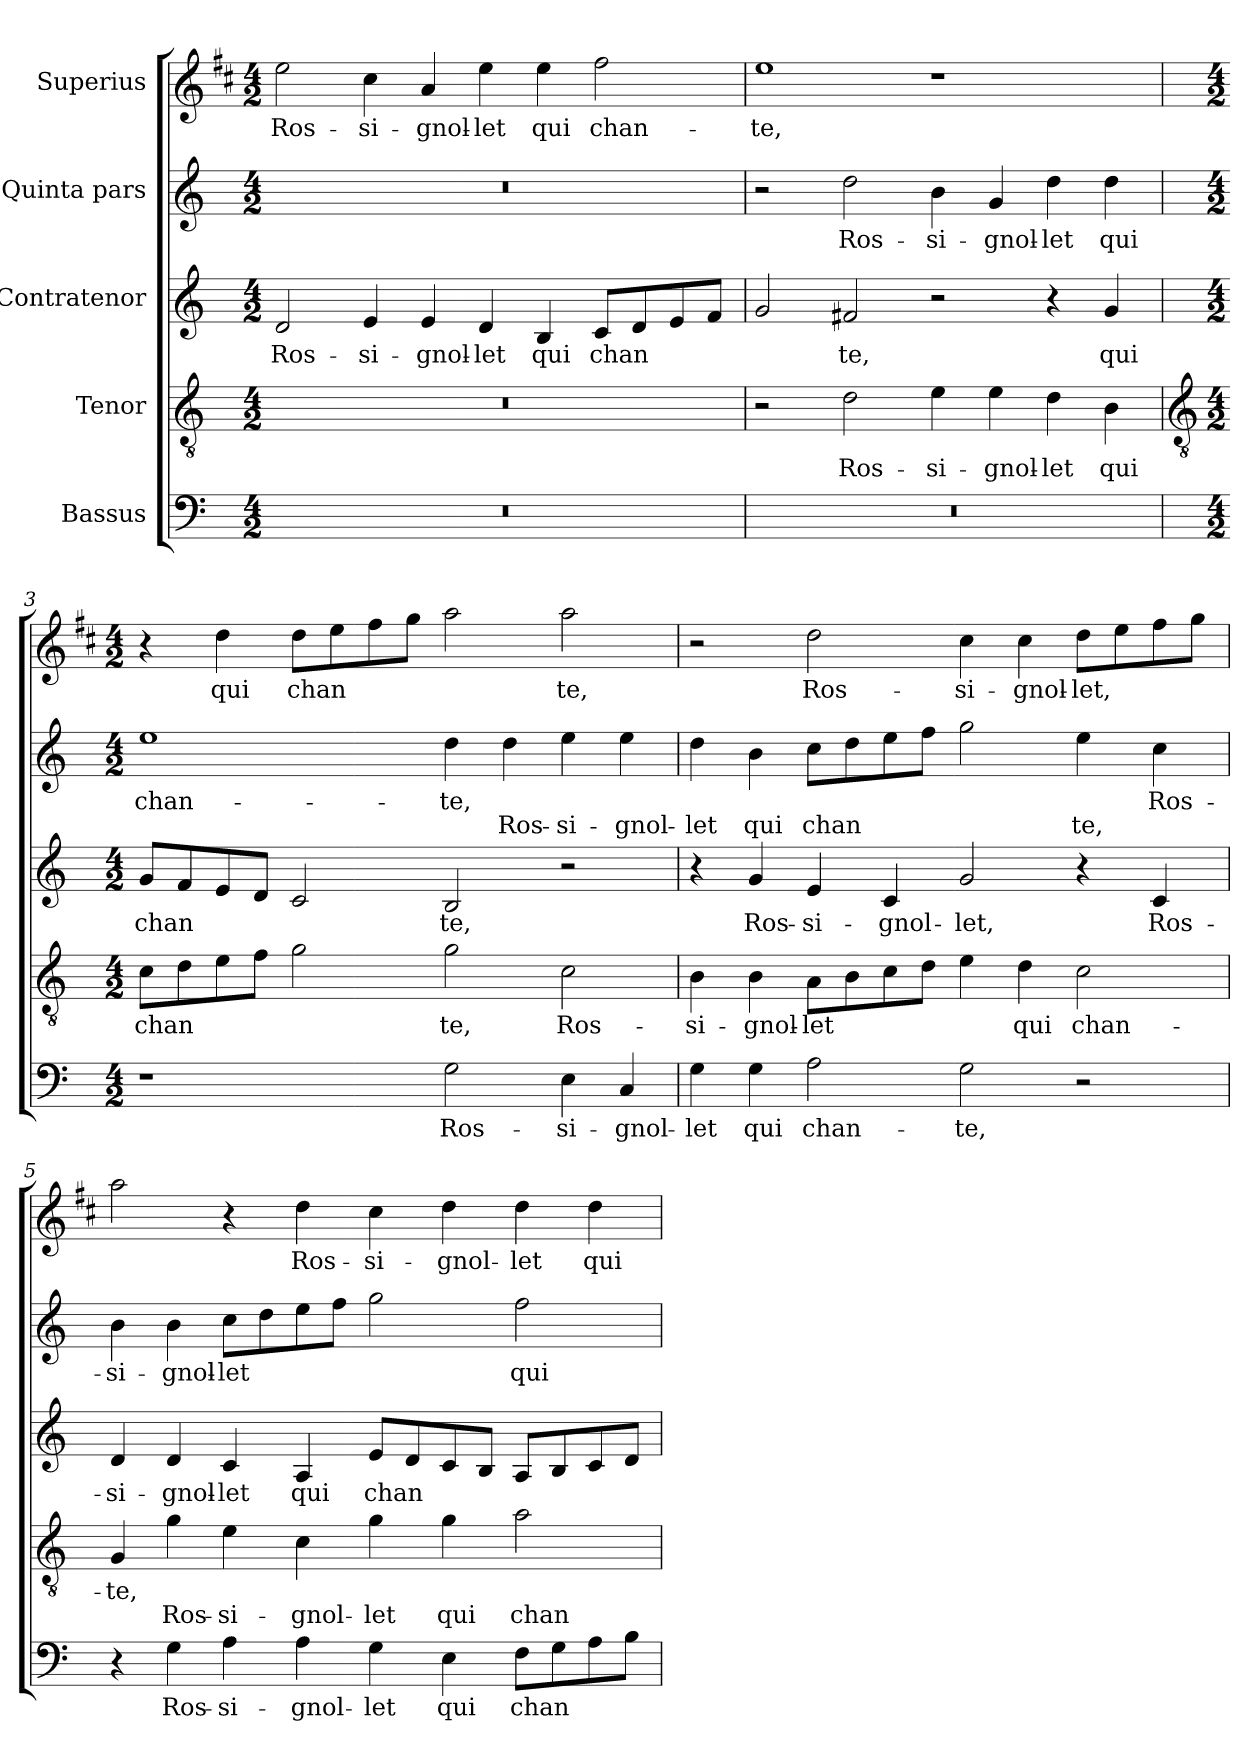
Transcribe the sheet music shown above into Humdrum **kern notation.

**kern	**text	**kern	**text	**text	**kern	**text	**kern	**text	**text	**kern	**text
*part5	*part5	*part4	*part4	*part4	*part3	*part3	*part2	*part2	*part2	*part1	*part1
*staff5	*staff5	*staff4	*staff4	*staff4	*staff3	*staff3	*staff2	*staff2	*staff2	*staff1	*staff1
*I"Bassus	*	*I"Tenor	*	*	*I"Contratenor	*	*I"Quinta pars	*	*	*I"Superius	*
*clefF4	*	*clefGv2	*	*	*clefG2	*	*clefG2	*	*	*clefG2	*
*	*	*	*	*	*	*	*	*	*	*ITrd1c2	*
*k[]	*	*k[]	*	*	*k[]	*	*k[]	*	*	*k[]	*
*C:	*	*C:	*	*	*C:	*	*C:	*	*	*C:	*
*M4/2	*	*M4/2	*	*	*M4/2	*	*M4/2	*	*	*M4/2	*
=1	=1	=1	=1	=1	=1	=1	=1	=1	=1	=1	=1
!	!	!	!	!	!	!LO:LY:b	!	!	!	!	!LO:LY:b
0r	.	0r	.	.	2d	Ros-	0r	.	.	2dd	Ros-
!	!	!	!	!	!	!LO:LY:b	!	!	!	!	!LO:LY:b
.	.	.	.	.	4e	-si-	.	.	.	4b	-si-
!	!	!	!	!	!	!LO:LY:b	!	!	!	!	!LO:LY:b
.	.	.	.	.	4e	-gnol-	.	.	.	4g	-gnol-
!	!	!	!	!	!	!LO:LY:b	!	!	!	!	!LO:LY:b
.	.	.	.	.	4d	-let	.	.	.	4dd	-let
!	!	!	!	!	!	!LO:LY:b	!	!	!	!	!LO:LY:b
.	.	.	.	.	4B	qui	.	.	.	4dd	qui
!	!	!	!	!	!	!LO:LY:b	!	!	!	!	!LO:LY:b
.	.	.	.	.	8cL	chan	.	.	.	2ee	chan-
.	.	.	.	.	8d	.	.	.	.	.	.
.	.	.	.	.	8e	.	.	.	.	.	.
.	.	.	.	.	8fJ	.	.	.	.	.	.
=2	=2	=2	=2	=2	=2	=2	=2	=2	=2	=2	=2
!	!	!	!	!	!	!	!	!	!	!	!LO:LY:b
0r	.	2r	.	.	2g	.	2r	.	.	1dd	-te,
!	!	!	!LO:LY:b	!	!	!LO:LY:b	!	!LO:LY:b	!	!	!
.	.	2d	Ros-	.	2f#X	te,	2dd	Ros-	.	.	.
!	!	!	!LO:LY:b	!	!	!	!	!LO:LY:b	!	!	!
.	.	4e	-si-	.	2r	.	4b	-si-	.	1r	.
!	!	!	!LO:LY:b	!	!	!	!	!LO:LY:b	!	!	!
.	.	4e	-gnol-	.	.	.	4g	-gnol-	.	.	.
!	!	!	!LO:LY:b	!	!	!	!	!LO:LY:b	!	!	!
.	.	4d	-let	.	4r	.	4dd	-let	.	.	.
!	!	!	!LO:LY:b	!	!	!LO:LY:b	!	!LO:LY:b	!	!	!
.	.	4B	qui	.	4g	qui	4dd	qui	.	.	.
!!LO:LB:g=z
=3	=3	=3	=3	=3	=3	=3	=3	=3	=3	=3	=3
*	*	*clefGv2	*	*	*	*	*	*	*	*	*
*M4/2	*	*M4/2	*	*	*M4/2	*	*M4/2	*	*	*M4/2	*
!	!	!	!LO:LY:b	!	!	!LO:LY:b	!	!LO:LY:b	!	!	!
1r	.	8cL	chan	.	8gL	chan	1ee	chan-	.	4r	.
.	.	8d	.	.	8f	.	.	.	.	.	.
!	!	!	!	!	!	!	!	!	!	!	!LO:LY:b
.	.	8e	.	.	8e	.	.	.	.	4cc	qui
.	.	8fJ	.	.	8dJ	.	.	.	.	.	.
!	!	!	!	!	!	!	!	!	!	!	!LO:LY:b
.	.	2g	.	.	2c	.	.	.	.	8ccL	chan
.	.	.	.	.	.	.	.	.	.	8dd	.
.	.	.	.	.	.	.	.	.	.	8ee	.
.	.	.	.	.	.	.	.	.	.	8ffJ	.
!	!LO:LY:b	!	!LO:LY:b	!	!	!LO:LY:b	!	!LO:LY:b	!	!	!
2G	Ros-	2g	te,	.	2B	te,	4dd	-te,	.	2gg	.
!	!	!	!	!	!	!	!	!	!LO:LY:b	!	!
.	.	.	.	.	.	.	4dd	.	Ros-	.	.
!	!LO:LY:b	!	!LO:LY:b	!	!	!	!	!	!LO:LY:b	!	!LO:LY:b
4E	-si-	2c	Ros-	.	2r	.	4ee	.	-si-	2gg	te,
!	!LO:LY:b	!	!	!	!	!	!	!	!LO:LY:b	!	!
4C	-gnol-	.	.	.	.	.	4ee	.	-gnol-	.	.
=4	=4	=4	=4	=4	=4	=4	=4	=4	=4	=4	=4
!	!LO:LY:b	!	!LO:LY:b	!	!	!	!	!	!LO:LY:b	!	!
4G	-let	4B	-si-	.	4r	.	4dd	.	-let	2r	.
!	!LO:LY:b	!	!LO:LY:b	!	!	!LO:LY:b	!	!	!LO:LY:b	!	!
4G	qui	4B	-gnol-	.	4g	Ros-	4b	.	qui	.	.
!	!LO:LY:b	!	!LO:LY:b	!	!	!LO:LY:b	!	!	!LO:LY:b	!	!LO:LY:b
2A	chan-	8AL	-let	.	4e	-si-	8ccL	.	chan	2cc	Ros-
.	.	8B	.	.	.	.	8dd	.	.	.	.
!	!	!	!	!	!	!LO:LY:b	!	!	!	!	!
.	.	8c	.	.	4c	-gnol-	8ee	.	.	.	.
.	.	8dJ	.	.	.	.	8ffJ	.	.	.	.
!	!LO:LY:b	!	!	!	!	!LO:LY:b	!	!	!	!	!LO:LY:b
2G	-te,	4e	.	.	2g	-let,	2gg	.	.	4b	-si-
!	!	!	!LO:LY:b	!	!	!	!	!	!	!	!LO:LY:b
.	.	4d	qui	.	.	.	.	.	.	4b	-gnol-
!	!	!	!LO:LY:b	!	!	!	!	!	!LO:LY:b	!	!LO:LY:b
2r	.	2c	chan-	.	4r	.	4ee	.	te,	8ccL	-let,
.	.	.	.	.	.	.	.	.	.	8dd	.
!	!	!	!	!	!	!LO:LY:b	!	!LO:LY:b	!	!	!
.	.	.	.	.	4c	Ros-	4cc	Ros-	.	8ee	.
.	.	.	.	.	.	.	.	.	.	8ffJ	.
=5	=5	=5	=5	=5	=5	=5	=5	=5	=5	=5	=5
!	!	!	!LO:LY:b	!	!	!LO:LY:b	!	!LO:LY:b	!	!	!
4r	.	4G	-te,	.	4d	-si-	4b	-si-	.	2gg	.
!	!LO:LY:b	!	!	!LO:LY:b	!	!LO:LY:b	!	!LO:LY:b	!	!	!
4G	Ros-	4g	.	Ros-	4d	-gnol-	4b	-gnol-	.	.	.
!	!LO:LY:b	!	!	!LO:LY:b	!	!LO:LY:b	!	!LO:LY:b	!	!	!
4A	-si-	4e	.	-si-	4c	-let	8ccL	-let	.	4r	.
.	.	.	.	.	.	.	8dd	.	.	.	.
!	!LO:LY:b	!	!	!LO:LY:b	!	!LO:LY:b	!	!	!	!	!LO:LY:b
4A	-gnol-	4c	.	-gnol-	4A	qui	8ee	.	.	4cc	Ros-
.	.	.	.	.	.	.	8ffJ	.	.	.	.
!	!LO:LY:b	!	!	!LO:LY:b	!	!LO:LY:b	!	!	!	!	!LO:LY:b
4G	-let	4g	.	-let	8eL	chan	2gg	.	.	4b	-si-
.	.	.	.	.	8d	.	.	.	.	.	.
!	!LO:LY:b	!	!	!LO:LY:b	!	!	!	!	!	!	!LO:LY:b
4E	qui	4g	.	qui	8c	.	.	.	.	4cc	-gnol-
.	.	.	.	.	8BJ	.	.	.	.	.	.
!	!LO:LY:b	!	!	!LO:LY:b	!	!	!	!LO:LY:b	!	!	!LO:LY:b
8FL	chan	2a	.	chan-	8AL	.	2ff	qui	.	4cc	-let
8G	.	.	.	.	8B	.	.	.	.	.	.
!	!	!	!	!	!	!	!	!	!	!	!LO:LY:b
8A	.	.	.	.	8c	.	.	.	.	4cc	qui
8BJ	.	.	.	.	8dJ	.	.	.	.	.	.
=	=	=	=	=	=	=	=	=	=	=	=
*-	*-	*-	*-	*-	*-	*-	*-	*-	*-	*-	*-
